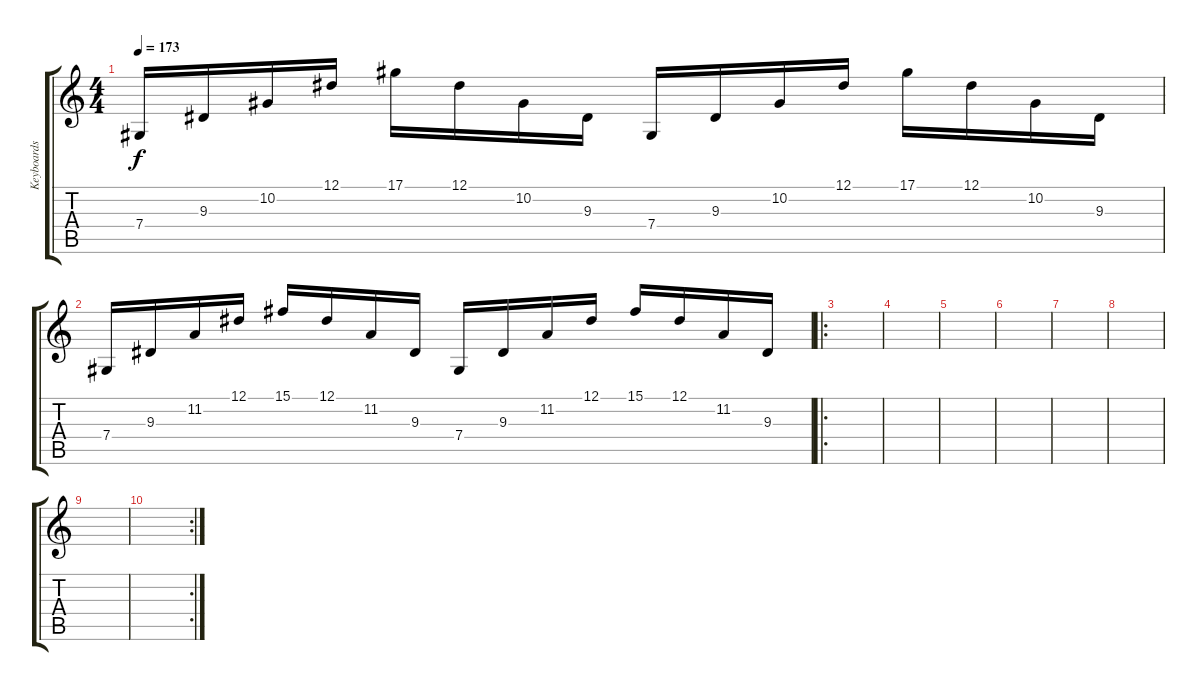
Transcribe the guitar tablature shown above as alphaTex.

\track ("Keyboards" "Keyboards") {instrument harpsichord}
\staff {score tabs}
\tuning (Eb4 Bb3 Gb3 Db3 Ab2 Eb2) {hide}
\ts (4 4)
\tempo 173
\clef g2
\ks c
7.4.16{dy f} 9.3.16 10.2.16 12.1.16 17.1.16 12.1.16 10.2.16 9.3.16 7.4.16 9.3.16 10.2.16 12.1.16 17.1.16 12.1.16 10.2.16 9.3.16 |
7.4.16 9.3.16 11.2.16 12.1.16 15.1.16 12.1.16 11.2.16 9.3.16 7.4.16 9.3.16 11.2.16 12.1.16 15.1.16 12.1.16 11.2.16 9.3.16 |
\ro
|
|
|
|
|
|
|
\rc 2
